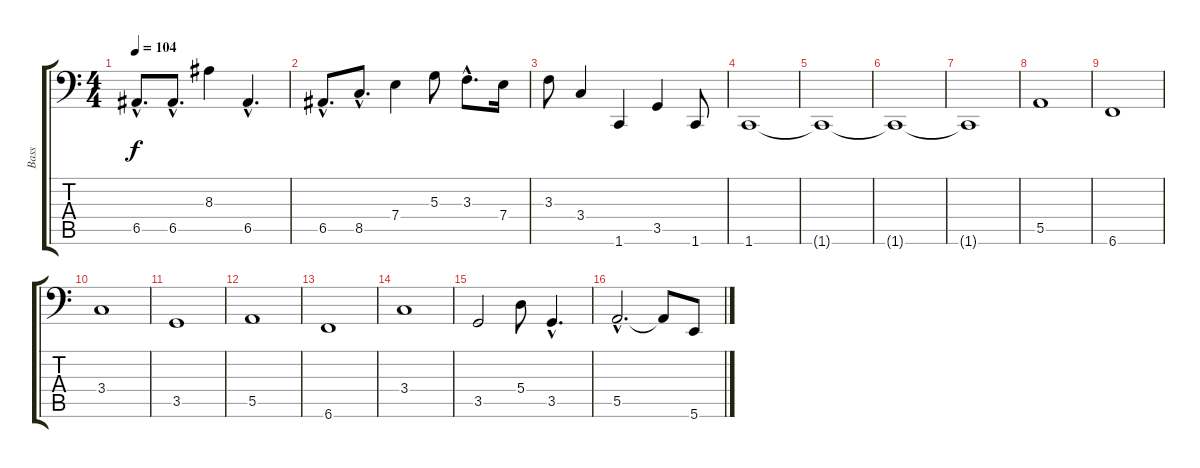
\track ("Bass" "Bass") {instrument electricbassfinger}
\staff {score tabs}
\tuning (C3 G2 D2 A1 E1 B0) {hide}
\ts (4 4)
\tempo 104
\clef f4
\ks c
6.5{hac}.8{d dy f} 6.5{hac}.8{d} 8.3.4 6.5{hac}.4{d} |
6.5{hac}.8{d} 8.5{hac}.8{d} 7.4.4 5.3.8 3.3{hac}.8{d} 7.4.16 |
3.3.8 3.4.4 1.6.4 3.5.4 1.6.8 |
1.6.1 |
1.6{t}.1 |
1.6{t}.1 |
1.6{t}.1 |
5.5.1 |
6.6.1 |
3.4.1 |
3.5.1 |
5.5.1 |
6.6.1 |
3.4.1 |
3.5.2 5.4.8 3.5{hac}.4{d} |
5.5{hac}.2{d} 5.5{t}.8 5.6.8
